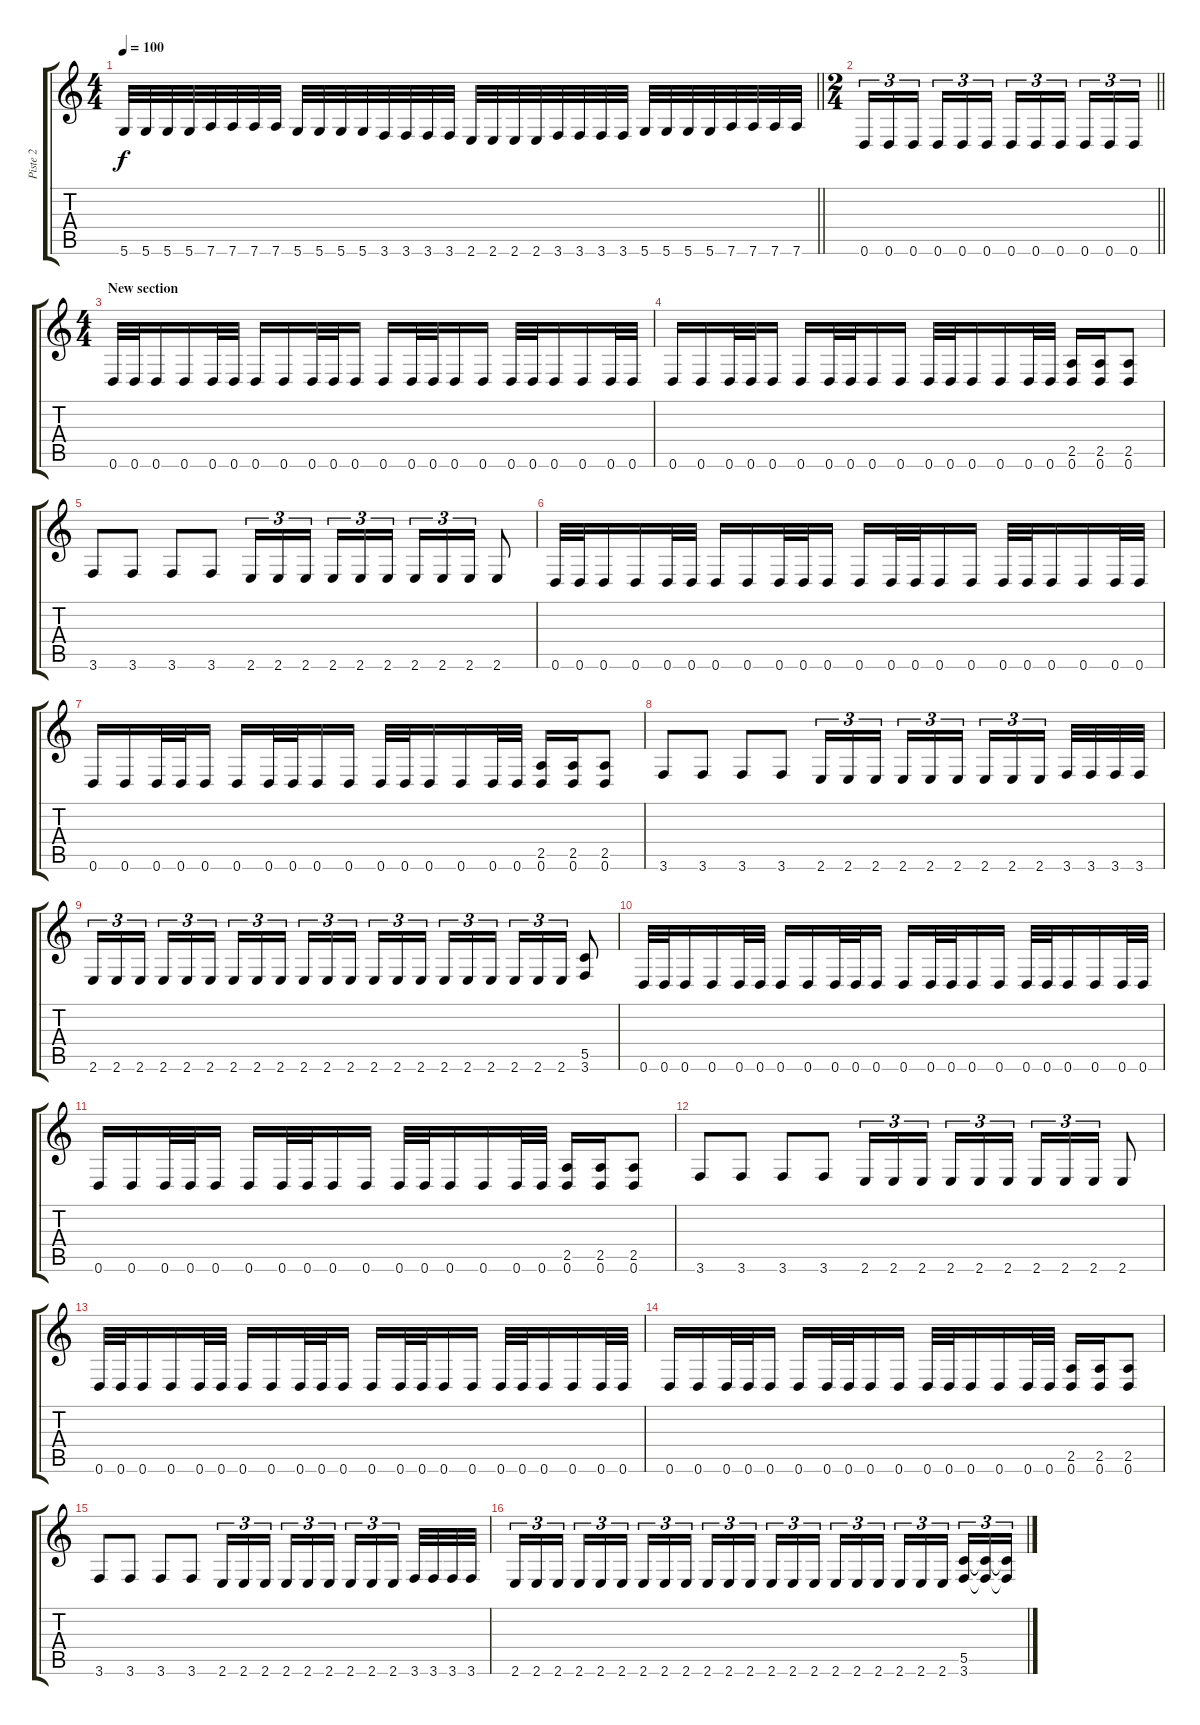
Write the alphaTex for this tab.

\track ("Piste 2" "Piste 2") {instrument distortionguitar}
\staff {score tabs}
\tuning (D4 A3 F3 C3 G2 D2) {hide}
\ts (4 4)
\tempo 100
\clef g2
\barLineRight lightlight
\ks c
5.6.32{dy f} 5.6.32 5.6.32 5.6.32 7.6.32 7.6.32 7.6.32 7.6.32 5.6.32 5.6.32 5.6.32 5.6.32 3.6.32 3.6.32 3.6.32 3.6.32 2.6.32 2.6.32 2.6.32 2.6.32 3.6.32 3.6.32 3.6.32 3.6.32 5.6.32 5.6.32 5.6.32 5.6.32 7.6.32 7.6.32 7.6.32 7.6.32 |
\ts (2 4)
\section ("" "")
\barLineRight lightlight
0.6.16{tu (3 2)} 0.6.16{tu (3 2)} 0.6.16{tu (3 2) beam splitsecondary} 0.6.16{tu (3 2)} 0.6.16{tu (3 2)} 0.6.16{tu (3 2)} 0.6.16{tu (3 2)} 0.6.16{tu (3 2)} 0.6.16{tu (3 2) beam splitsecondary} 0.6.16{tu (3 2)} 0.6.16{tu (3 2)} 0.6.16{tu (3 2)} |
\ts (4 4)
\section ("" "New section")
0.6.32 0.6.32 0.6.16 0.6.16 0.6.32 0.6.32 0.6.16 0.6.16 0.6.32 0.6.32 0.6.16 0.6.16 0.6.32 0.6.32 0.6.16 0.6.16 0.6.32 0.6.32 0.6.16 0.6.16 0.6.32 0.6.32 |
0.6.16 0.6.16 0.6.32 0.6.32 0.6.16 0.6.16 0.6.32 0.6.32 0.6.16 0.6.16 0.6.32 0.6.32 0.6.16 0.6.16 0.6.32 0.6.32 (2.5 0.6).16 (2.5 0.6).16 (2.5 0.6).8 |
3.6.8 3.6.8 3.6.8 3.6.8 2.6.16{tu (3 2)} 2.6.16{tu (3 2)} 2.6.16{tu (3 2) beam splitsecondary} 2.6.16{tu (3 2)} 2.6.16{tu (3 2)} 2.6.16{tu (3 2)} 2.6.16{tu (3 2)} 2.6.16{tu (3 2)} 2.6.16{tu (3 2)} 2.6.8 |
0.6.32 0.6.32 0.6.16 0.6.16 0.6.32 0.6.32 0.6.16 0.6.16 0.6.32 0.6.32 0.6.16 0.6.16 0.6.32 0.6.32 0.6.16 0.6.16 0.6.32 0.6.32 0.6.16 0.6.16 0.6.32 0.6.32 |
0.6.16 0.6.16 0.6.32 0.6.32 0.6.16 0.6.16 0.6.32 0.6.32 0.6.16 0.6.16 0.6.32 0.6.32 0.6.16 0.6.16 0.6.32 0.6.32 (2.5 0.6).16 (2.5 0.6).16 (2.5 0.6).8 |
3.6.8 3.6.8 3.6.8 3.6.8 2.6.16{tu (3 2)} 2.6.16{tu (3 2)} 2.6.16{tu (3 2) beam splitsecondary} 2.6.16{tu (3 2)} 2.6.16{tu (3 2)} 2.6.16{tu (3 2)} 2.6.16{tu (3 2)} 2.6.16{tu (3 2)} 2.6.16{tu (3 2) beam splitsecondary} 3.6.32 3.6.32 3.6.32 3.6.32 |
2.6.16{tu (3 2)} 2.6.16{tu (3 2)} 2.6.16{tu (3 2) beam splitsecondary} 2.6.16{tu (3 2)} 2.6.16{tu (3 2)} 2.6.16{tu (3 2)} 2.6.16{tu (3 2)} 2.6.16{tu (3 2)} 2.6.16{tu (3 2) beam splitsecondary} 2.6.16{tu (3 2)} 2.6.16{tu (3 2)} 2.6.16{tu (3 2)} 2.6.16{tu (3 2)} 2.6.16{tu (3 2)} 2.6.16{tu (3 2) beam splitsecondary} 2.6.16{tu (3 2)} 2.6.16{tu (3 2)} 2.6.16{tu (3 2)} 2.6.16{tu (3 2)} 2.6.16{tu (3 2)} 2.6.16{tu (3 2)} (5.5 3.6).8 |
0.6.32 0.6.32 0.6.16 0.6.16 0.6.32 0.6.32 0.6.16 0.6.16 0.6.32 0.6.32 0.6.16 0.6.16 0.6.32 0.6.32 0.6.16 0.6.16 0.6.32 0.6.32 0.6.16 0.6.16 0.6.32 0.6.32 |
0.6.16 0.6.16 0.6.32 0.6.32 0.6.16 0.6.16 0.6.32 0.6.32 0.6.16 0.6.16 0.6.32 0.6.32 0.6.16 0.6.16 0.6.32 0.6.32 (2.5 0.6).16 (2.5 0.6).16 (2.5 0.6).8 |
3.6.8 3.6.8 3.6.8 3.6.8 2.6.16{tu (3 2)} 2.6.16{tu (3 2)} 2.6.16{tu (3 2) beam splitsecondary} 2.6.16{tu (3 2)} 2.6.16{tu (3 2)} 2.6.16{tu (3 2)} 2.6.16{tu (3 2)} 2.6.16{tu (3 2)} 2.6.16{tu (3 2)} 2.6.8 |
0.6.32 0.6.32 0.6.16 0.6.16 0.6.32 0.6.32 0.6.16 0.6.16 0.6.32 0.6.32 0.6.16 0.6.16 0.6.32 0.6.32 0.6.16 0.6.16 0.6.32 0.6.32 0.6.16 0.6.16 0.6.32 0.6.32 |
0.6.16 0.6.16 0.6.32 0.6.32 0.6.16 0.6.16 0.6.32 0.6.32 0.6.16 0.6.16 0.6.32 0.6.32 0.6.16 0.6.16 0.6.32 0.6.32 (2.5 0.6).16 (2.5 0.6).16 (2.5 0.6).8 |
3.6.8 3.6.8 3.6.8 3.6.8 2.6.16{tu (3 2)} 2.6.16{tu (3 2)} 2.6.16{tu (3 2) beam splitsecondary} 2.6.16{tu (3 2)} 2.6.16{tu (3 2)} 2.6.16{tu (3 2)} 2.6.16{tu (3 2)} 2.6.16{tu (3 2)} 2.6.16{tu (3 2) beam splitsecondary} 3.6.32 3.6.32 3.6.32 3.6.32 |
2.6.16{tu (3 2)} 2.6.16{tu (3 2)} 2.6.16{tu (3 2) beam splitsecondary} 2.6.16{tu (3 2)} 2.6.16{tu (3 2)} 2.6.16{tu (3 2)} 2.6.16{tu (3 2)} 2.6.16{tu (3 2)} 2.6.16{tu (3 2) beam splitsecondary} 2.6.16{tu (3 2)} 2.6.16{tu (3 2)} 2.6.16{tu (3 2)} 2.6.16{tu (3 2)} 2.6.16{tu (3 2)} 2.6.16{tu (3 2) beam splitsecondary} 2.6.16{tu (3 2)} 2.6.16{tu (3 2)} 2.6.16{tu (3 2)} 2.6.16{tu (3 2)} 2.6.16{tu (3 2)} 2.6.16{tu (3 2) beam splitsecondary} (5.5 3.6).16{tu (3 2)} (5.5{t} 3.6{t}).16{tu (3 2)} (5.5{t} 3.6{t}).16{tu (3 2)}
